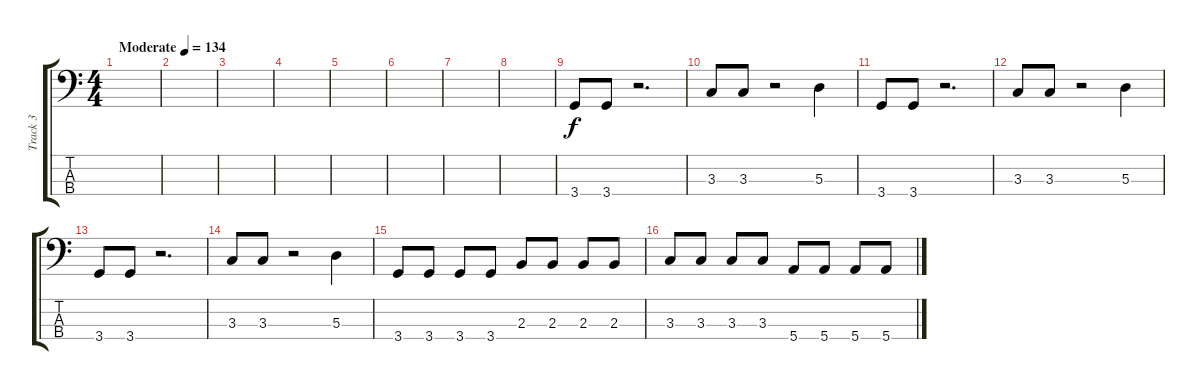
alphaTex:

\track ("Track 3" "Track 3") {instrument electricbassfinger}
\staff {score tabs}
\tuning (G2 D2 A1 E1) {hide}
\ts (4 4)
\tempo (134 "Moderate")
\clef f4
\ks c
|
|
|
|
|
|
|
|
3.4.8 3.4.8 r.2{d} |
3.3.8 3.3.8 r.2 5.3.4 |
3.4.8 3.4.8 r.2{d} |
3.3.8 3.3.8 r.2 5.3.4 |
3.4.8 3.4.8 r.2{d} |
3.3.8 3.3.8 r.2 5.3.4 |
3.4.8 3.4.8 3.4.8 3.4.8 2.3.8 2.3.8 2.3.8 2.3.8 |
3.3.8 3.3.8 3.3.8 3.3.8 5.4.8 5.4.8 5.4.8 5.4.8
